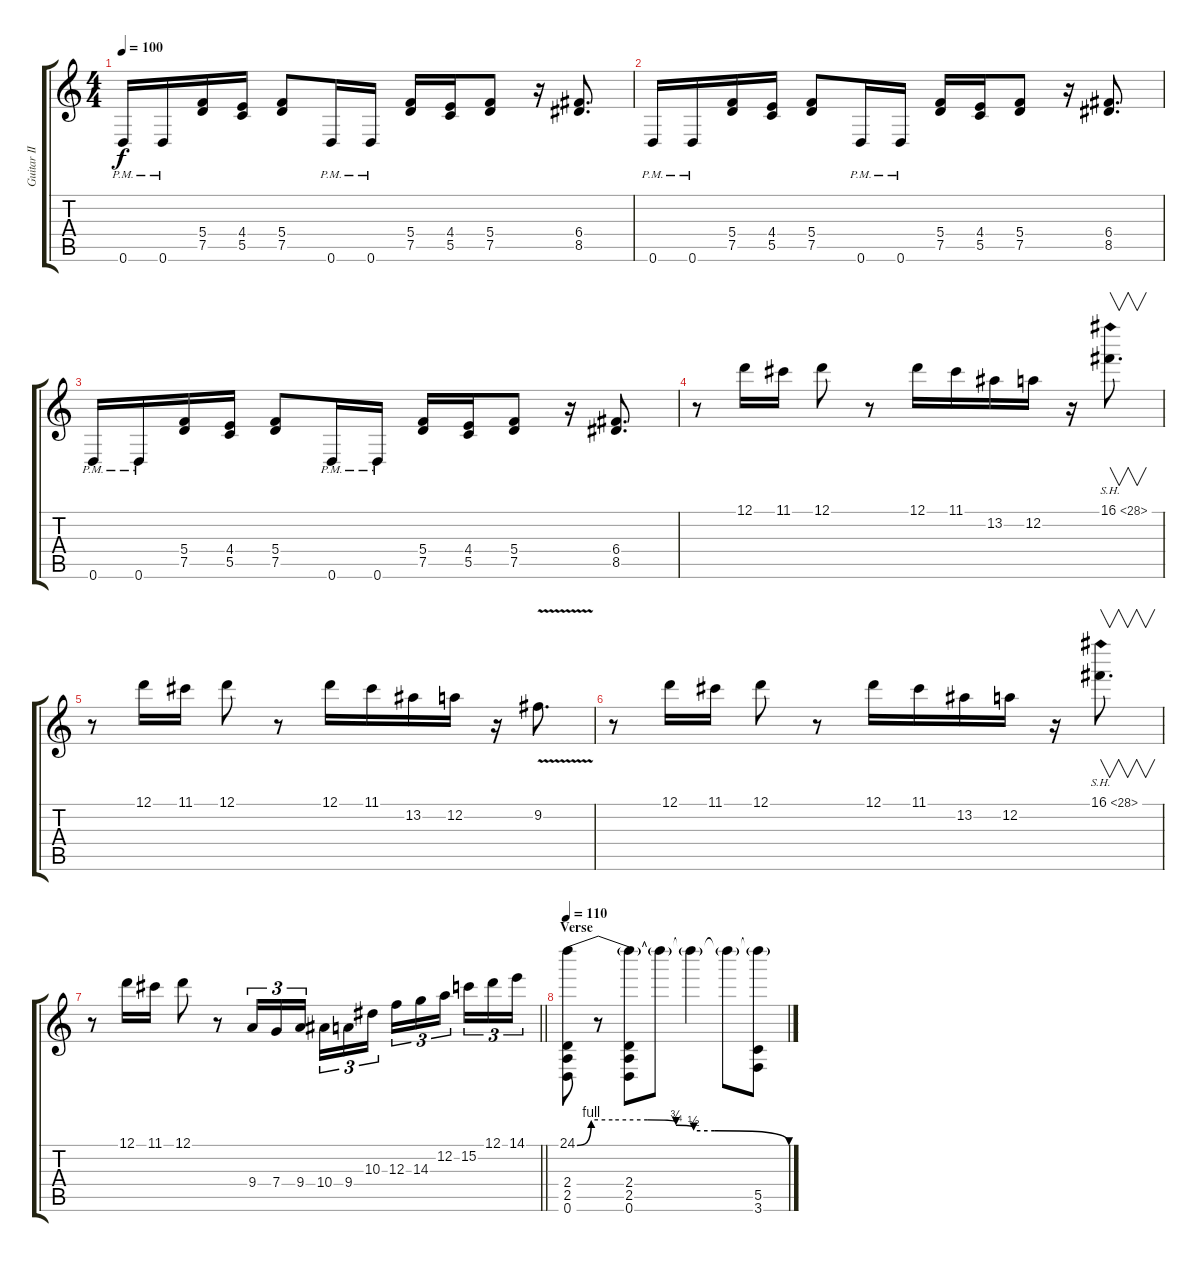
\track ("Guitar II" "Guitar II") {instrument distortionguitar}
\staff {score tabs}
\tuning (D4 A3 F3 C3 G2 D2) {hide}
\ts (4 4)
\tempo 100
\clef g2
\ks c
0.6{pm}.16{dy f} 0.6{pm}.16 (5.4 7.5).16 (4.4 5.5).16 (5.4 7.5).8 0.6{pm}.16 0.6{pm}.16 (5.4 7.5).16 (4.4 5.5).16 (5.4 7.5).8 r.16 (6.4 8.5).8{d} |
0.6{pm}.16 0.6{pm}.16 (5.4 7.5).16 (4.4 5.5).16 (5.4 7.5).8 0.6{pm}.16 0.6{pm}.16 (5.4 7.5).16 (4.4 5.5).16 (5.4 7.5).8 r.16 (6.4 8.5).8{d} |
0.6{pm}.16 0.6{pm}.16 (5.4 7.5).16 (4.4 5.5).16 (5.4 7.5).8 0.6{pm}.16 0.6{pm}.16 (5.4 7.5).16 (4.4 5.5).16 (5.4 7.5).8 r.16 (6.4 8.5).8{d} |
r.8 12.1.16 11.1.16 12.1.8 r.8 12.1.16 11.1.16 13.2.16 12.2.16 r.16 16.1{sh 12}.8{v d} |
r.8 12.1.16 11.1.16 12.1.8 r.8 12.1.16 11.1.16 13.2.16 12.2.16 r.16 9.2{v}.8{d} |
r.8 12.1.16 11.1.16 12.1.8 r.8 12.1.16 11.1.16 13.2.16 12.2.16 r.16 16.1{sh 12}.8{v d} |
\barLineRight lightlight
r.8 12.1.16 11.1.16 12.1.8 r.8 9.4.16{tu (3 2)} 7.4.16{tu (3 2)} 9.4.16{tu (3 2) beam splitsecondary} 10.4.16{tu (3 2)} 9.4.16{tu (3 2)} 10.3.16{tu (3 2)} 12.3.16{tu (3 2)} 14.3.16{tu (3 2)} 12.2.16{tu (3 2) beam splitsecondary} 15.2.16{tu (3 2)} 12.1.16{tu (3 2)} 14.1.16{tu (3 2)} |
\section ("" "Verse")
\tempo 110
(24.1{be (custom 0 0 4 4 10 4 20 4 28 3 33 2 39 2 60 0)} 2.4 2.5 0.6).8 r.8 (24.1{t} 2.4 2.5 0.6).8 24.1{t}.8 24.1{t}.4 24.1{t}.8 (24.1{t} 5.5 3.6).8
